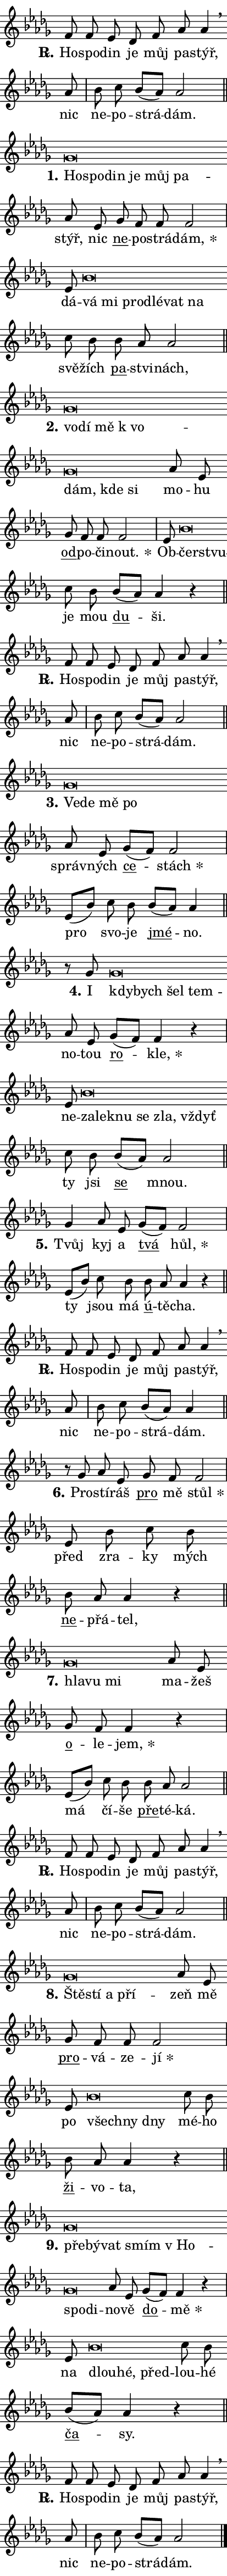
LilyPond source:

\version "2.22.1"
\header { tagline = "" }
\paper {
  indent = 0\cm
  top-margin = 0\cm
  right-margin = 0\cm
  bottom-margin = 0\cm
  left-margin = 0\cm
  paper-width = 7\cm
  page-breaking = #ly:one-page-breaking
  system-system-spacing.basic-distance = #11
  score-system-spacing.basic-distance = #11
  ragged-last = ##f
}


%% Author: Thomas Morley
%% https://lists.gnu.org/archive/html/lilypond-user/2020-05/msg00002.html
#(define (line-position grob)
"Returns position of @var[grob} in current system:
   @code{'start}, if at first time-step
   @code{'end}, if at last time-step
   @code{'middle} otherwise
"
  (let* ((col (ly:item-get-column grob))
         (ln (ly:grob-object col 'left-neighbor))
         (rn (ly:grob-object col 'right-neighbor))
         (col-to-check-left (if (ly:grob? ln) ln col))
         (col-to-check-right (if (ly:grob? rn) rn col))
         (break-dir-left
           (and
             (ly:grob-property col-to-check-left 'non-musical #f)
             (ly:item-break-dir col-to-check-left)))
         (break-dir-right
           (and
             (ly:grob-property col-to-check-right 'non-musical #f)
             (ly:item-break-dir col-to-check-right))))
        (cond ((eqv? 1 break-dir-left) 'start)
              ((eqv? -1 break-dir-right) 'end)
              (else 'middle))))

#(define (tranparent-at-line-position vctor)
  (lambda (grob)
  "Relying on @code{line-position} select the relevant enry from @var{vctor}.
Used to determine transparency,"
    (case (line-position grob)
      ((end) (not (vector-ref vctor 0)))
      ((middle) (not (vector-ref vctor 1)))
      ((start) (not (vector-ref vctor 2))))))

noteHeadBreakVisibility =
#(define-music-function (break-visibility)(vector?)
"Makes @code{NoteHead}s transparent relying on @var{break-visibility}"
#{
  \override NoteHead.transparent =
    #(tranparent-at-line-position break-visibility)
#})

#(define delete-ledgers-for-transparent-note-heads
  (lambda (grob)
    "Reads whether a @code{NoteHead} is transparent.
If so this @code{NoteHead} is removed from @code{'note-heads} from
@var{grob}, which is supposed to be @code{LedgerLineSpanner}.
As a result ledgers are not printed for this @code{NoteHead}"
    (let* ((nhds-array (ly:grob-object grob 'note-heads))
           (nhds-list
             (if (ly:grob-array? nhds-array)
                 (ly:grob-array->list nhds-array)
                 '()))
           ;; Relies on the transparent-property being done before
           ;; Staff.LedgerLineSpanner.after-line-breaking is executed.
           ;; This is fragile ...
           (to-keep
             (remove
               (lambda (nhd)
                 (ly:grob-property nhd 'transparent #f))
               nhds-list)))
      ;; TODO find a better method to iterate over grob-arrays, similiar
      ;; to filter/remove etc for lists
      ;; For now rebuilt from scratch
      (set! (ly:grob-object grob 'note-heads)  '())
      (for-each
        (lambda (nhd)
          (ly:pointer-group-interface::add-grob grob 'note-heads nhd))
        to-keep))))

hideNotes = {
  \noteHeadBreakVisibility #begin-of-line-visible
}
unHideNotes = {
  \noteHeadBreakVisibility #all-visible
}

% work-around for resetting accidentals
% https://lilypond.org/doc/v2.23/Documentation/notation/displaying-rhythms#unmetered-music
cadenzaMeasure = {
  \cadenzaOff
  \partial 1024 s1024
  \cadenzaOn
}

#(define-markup-command (accent layout props text) (markup?)
  "Underline accented syllable"
  (interpret-markup layout props
    #{\markup \override #'(offset . 4.3) \underline { #text }#}))

responsum = \markup \concat {
  "R" \hspace #-1.05 \path #0.1 #'((moveto 0 0.07) (lineto 0.9 0.8)) \hspace #0.05 "."
}

\layout {
    \context {
        \Staff
        \remove "Time_signature_engraver"
        \override LedgerLineSpanner.after-line-breaking = #delete-ledgers-for-transparent-note-heads
    }
    \context {
        \Voice {
            \override NoteHead.output-attributes = #'((class . "notehead"))
            \override Hairpin.height = #0.55
        }
    }
    \context {
        \Lyrics {
            \override StanzaNumber.output-attributes = #'((class . "stanzanumber"))
            \override LyricSpace.minimum-distance = #0.9
            \override LyricText.font-name = #"TeX Gyre Schola"
            \override LyricText.font-size = 1
            \override StanzaNumber.font-name = #"TeX Gyre Schola Bold"
            \override StanzaNumber.font-size = 1
        }
    }
}

% magnetic-lyrics.ily
%
%   written by
%     Jean Abou Samra <jean@abou-samra.fr>
%     Werner Lemberg <wl@gnu.org>
%
%   adapted by
%     Jiri Hon <jiri.hon@gmail.com>
%
% Version 2022-Apr-15

% https://www.mail-archive.com/lilypond-user@gnu.org/msg149350.html

#(define (Left_hyphen_pointer_engraver context)
   "Collect syllable-hyphen-syllable occurrences in lyrics and store
them in properties.  This engraver only looks to the left.  For
example, if the lyrics input is @code{foo -- bar}, it does the
following.

@itemize @bullet
@item
Set the @code{text} property of the @code{LyricHyphen} grob between
@q{foo} and @q{bar} to @code{foo}.

@item
Set the @code{left-hyphen} property of the @code{LyricText} grob with
text @q{foo} to the @code{LyricHyphen} grob between @q{foo} and
@q{bar}.
@end itemize

Use this auxiliary engraver in combination with the
@code{lyric-@/text::@/apply-@/magnetic-@/offset!} hook."
   (let ((hyphen #f)
         (text #f))
     (make-engraver
      (acknowledgers
       ((lyric-syllable-interface engraver grob source-engraver)
        (set! text grob)))
      (end-acknowledgers
       ((lyric-hyphen-interface engraver grob source-engraver)
        ;(when (not (grob::has-interface grob 'lyric-space-interface))
          (set! hyphen grob)));)
      ((stop-translation-timestep engraver)
       (when (and text hyphen)
         (ly:grob-set-object! text 'left-hyphen hyphen))
       (set! text #f)
       (set! hyphen #f)))))

#(define (lyric-text::apply-magnetic-offset! grob)
   "If the space between two syllables is less than the value in
property @code{LyricText@/.details@/.squash-threshold}, move the right
syllable to the left so that it gets concatenated with the left
syllable.

Use this function as a hook for
@code{LyricText@/.after-@/line-@/breaking} if the
@code{Left_@/hyphen_@/pointer_@/engraver} is active."
   (let ((hyphen (ly:grob-object grob 'left-hyphen #f)))
     (when hyphen
       (let ((left-text (ly:spanner-bound hyphen LEFT)))
         (when (grob::has-interface left-text 'lyric-syllable-interface)
           (let* ((common (ly:grob-common-refpoint grob left-text X))
                  (this-x-ext (ly:grob-extent grob common X))
                  (left-x-ext
                   (begin
                     ;; Trigger magnetism for left-text.
                     (ly:grob-property left-text 'after-line-breaking)
                     (ly:grob-extent left-text common X)))
                  ;; `delta` is the gap width between two syllables.
                  (delta (- (interval-start this-x-ext)
                            (interval-end left-x-ext)))
                  (details (ly:grob-property grob 'details))
                  (threshold (assoc-get 'squash-threshold details 0.2)))
             (when (< delta threshold)
               (let* (;; We have to manipulate the input text so that
                      ;; ligatures crossing syllable boundaries are not
                      ;; disabled.  For languages based on the Latin
                      ;; script this is essentially a beautification.
                      ;; However, for non-Western scripts it can be a
                      ;; necessity.
                      (lt (ly:grob-property left-text 'text))
                      (rt (ly:grob-property grob 'text))
                      (is-space (grob::has-interface hyphen 'lyric-space-interface))
                      (space (if is-space " " ""))
                      (space-markup (grob-interpret-markup grob " "))
                      (space-size (interval-length (ly:stencil-extent space-markup X)))
                      (extra-delta (if is-space space-size 0))
                      ;; Append new syllable.
                      (ltrt-space (if (and (string? lt) (string? rt))
                                (string-append lt space rt)
                                (make-concat-markup (list lt space rt))))
                      ;; Right-align `ltrt` to the right side.
                      (ltrt-space-markup (grob-interpret-markup
                               grob
                               (make-translate-markup
                                (cons (interval-length this-x-ext) 0)
                                (make-right-align-markup ltrt-space)))))
                 (begin
                   ;; Don't print `left-text`.
                   (ly:grob-set-property! left-text 'stencil #f)
                   ;; Set text and stencil (which holds all collected
                   ;; syllables so far) and shift it to the left.
                   (ly:grob-set-property! grob 'text ltrt-space)
                   (ly:grob-set-property! grob 'stencil ltrt-space-markup)
                   (ly:grob-translate-axis! grob (- (- delta extra-delta)) X))))))))))


#(define (lyric-hyphen::displace-bounds-first grob)
   ;; Make very sure this callback isn't triggered too early.
   (let ((left (ly:spanner-bound grob LEFT))
         (right (ly:spanner-bound grob RIGHT)))
     (ly:grob-property left 'after-line-breaking)
     (ly:grob-property right 'after-line-breaking)
     (ly:lyric-hyphen::print grob)))

squashThreshold = #0.4

\layout {
  \context {
    \Lyrics
    \consists #Left_hyphen_pointer_engraver
    \override LyricText.after-line-breaking =
      #lyric-text::apply-magnetic-offset!
    \override LyricHyphen.stencil = #lyric-hyphen::displace-bounds-first
    \override LyricText.details.squash-threshold = \squashThreshold
    \override LyricHyphen.minimum-distance = 0
    \override LyricHyphen.minimum-length = \squashThreshold
  }
}

squash = \override LyricText.details.squash-threshold = 9999
unSquash = \override LyricText.details.squash-threshold = \squashThreshold

left = \override LyricText.self-alignment-X = #LEFT
unLeft = \revert LyricText.self-alignment-X

starOffset = #(lambda (grob) 
                (let ((x_offset (ly:self-alignment-interface::aligned-on-x-parent grob)))
                  (if (= x_offset 0) 0 (+ x_offset 1.2))))

star = #(define-music-function (syllable)(string?)
"Append star separator at the end of a syllable"
#{
  \once \override LyricText.X-offset = #starOffset
  \lyricmode { \markup {
    #syllable
    \override #'((font-name . "TeX Gyre Schola Bold")) \hspace #0.2 \lower #0.65 \larger "*"
  } }
#})

starAccent = #(define-music-function (syllable)(string?)
"Append star separator at the end of a syllable and make accent"
#{
  \once \override LyricText.X-offset = #starOffset
  \lyricmode { \markup {
    \accent #syllable
    \override #'((font-name . "TeX Gyre Schola Bold")) \hspace #0.2 \lower #0.65 \larger "*"
  } }
#})

breath = #(define-music-function (syllable)(string?)
"Append breathing indicator at the end of a syllable"
#{
  \lyricmode { \markup { #syllable "+" } }
#})

optionalBreath = #(define-music-function (syllable)(string?)
"Append optional breathing indicator at the end of a syllable"
#{
  \lyricmode { \markup { #syllable "(+)" } }
#})


\score {
    <<
        \new Voice = "melody" { \cadenzaOn \key des \major \relative { f'8 f es des f as as4 \breathe \bar "" as8 \cadenzaMeasure \bar "|" bes c bes[( as)] as2 \cadenzaMeasure \bar "||" \break }
\relative { ges'\breve*1/16 \hideNotes \breve*1/16 \bar "" \breve*1/16 \bar "" \breve*1/16 \bar "" \breve*1/16 \breve*1/16 \bar "" \unHideNotes as8 es \bar "" ges f f f2 \cadenzaMeasure \bar "|" es8 bes'\breve*1/16 \hideNotes \breve*1/16 \bar "" \breve*1/16 \bar "" \breve*1/16 \bar "" \breve*1/16 \breve*1/16 \bar "" \unHideNotes c8 bes \bar "" bes as as2 \cadenzaMeasure \bar "||" \break }
\relative { ges'\breve*1/16 \hideNotes \breve*1/16 \bar "" \breve*1/16 \bar "" \breve*1/16 \bar "" \breve*1/16 \bar "" \breve*1/16 \breve*1/16 \bar "" \unHideNotes as8 es \bar "" ges f f f2 \cadenzaMeasure \bar "|" es8 bes'\breve*1/16 \hideNotes \breve*1/16 \bar "" \unHideNotes c8 bes \bar "" bes[( as)] as4 r \cadenzaMeasure \bar "||" \break }
\relative { f'8 f es des f as as4 \breathe \bar "" as8 \cadenzaMeasure \bar "|" bes c bes[( as)] as2 \cadenzaMeasure \bar "||" \break }
\relative { ges'\breve*1/16 \hideNotes \breve*1/16 \bar "" \breve*1/16 \breve*1/16 \bar "" \unHideNotes as8 es \bar "" ges[( f)] f2 \cadenzaMeasure \bar "|" es8[( bes'8)] c8 bes \bar "" bes[( as)] as4 \cadenzaMeasure \bar "||" \break }
\relative { r8 ges'8 ges\breve*1/16 \hideNotes \breve*1/16 \bar "" \breve*1/16 \breve*1/16 \bar "" \unHideNotes as8 es \bar "" ges[( f)] f4 r \cadenzaMeasure \bar "|" es8 bes'\breve*1/16 \hideNotes \breve*1/16 \bar "" \breve*1/16 \bar "" \breve*1/16 \bar "" \breve*1/16 \breve*1/16 \bar "" \unHideNotes c8 bes \bar "" bes[( as)] as2 \cadenzaMeasure \bar "||" \break }
\relative { ges'4 as8 es \bar "" ges[( f)] f2 \cadenzaMeasure \bar "|" es8[( bes'8)] c8 bes \bar "" bes as as4 r \cadenzaMeasure \bar "||" \break }
\relative { f'8 f es des f as as4 \breathe \bar "" as8 \cadenzaMeasure \bar "|" bes c bes[( as)] as4 \cadenzaMeasure \bar "||" \break }
\relative { r8 ges' as8 es \bar "" ges f f2 \cadenzaMeasure \bar "|" es8 bes'8 c8 bes \bar "" bes as as4 r \cadenzaMeasure \bar "||" \break }
\relative { ges'\breve*1/16 \hideNotes \breve*1/16 \breve*1/16 \bar "" \unHideNotes as8 es \bar "" ges f f4 r \cadenzaMeasure \bar "|" es8[( bes'8)] c8 bes \bar "" bes as as2 \cadenzaMeasure \bar "||" \break }
\relative { f'8 f es des f as as4 \breathe \bar "" as8 \cadenzaMeasure \bar "|" bes c bes[( as)] as2 \cadenzaMeasure \bar "||" \break }
\relative { ges'\breve*1/16 \hideNotes \breve*1/16 \bar "" \breve*1/16 \breve*1/16 \bar "" \unHideNotes as8 es \bar "" ges f f f2 \cadenzaMeasure \bar "|" es8 bes'\breve*1/16 \hideNotes \breve*1/16 \breve*1/16 \bar "" \unHideNotes c8 bes \bar "" bes as as4 r \cadenzaMeasure \bar "||" \break }
\relative { ges'\breve*1/16 \hideNotes \breve*1/16 \bar "" \breve*1/16 \bar "" \breve*1/16 \bar "" \breve*1/16 \bar "" \breve*1/16 \breve*1/16 \bar "" \unHideNotes as8 es \bar "" ges[( f)] f4 r \cadenzaMeasure \bar "|" es8 bes'\breve*1/16 \hideNotes \breve*1/16 \breve*1/16 \bar "" \unHideNotes c8 bes \bar "" bes[( as)] as4 r \cadenzaMeasure \bar "||" \break }
\relative { f'8 f es des f as as4 \breathe \bar "" as8 \cadenzaMeasure \bar "|" bes c bes[( as)] as2 \cadenzaMeasure \bar "||" \break } \bar "|." }
        \new Lyrics \lyricsto "melody" { \lyricmode { \set stanza = \responsum
Ho -- spo -- din je můj pa -- stýř, nic ne -- po -- strá -- dám.
\set stanza = "1."
\left Ho -- \squash spo -- din je můj pa -- \unLeft \unSquash stýř, nic \markup \accent ne -- po -- strá -- \star dám, dá -- \left vá \squash mi prod -- lé -- vat na \unLeft \unSquash svě -- žích \markup \accent pa -- stvi -- nách,
\set stanza = "2."
\left vo -- \squash dí mě "k vo" -- dám, kde si \unLeft \unSquash mo -- hu \markup \accent od -- po -- či -- \star nout. Ob -- \left čer -- \squash stvu -- \unLeft \unSquash je mou \markup \accent du -- ši.
\set stanza = \responsum
Ho -- spo -- din je můj pa -- stýř, nic ne -- po -- strá -- dám.
\set stanza = "3."
\left Ve -- \squash de mě po \unLeft \unSquash správ -- ných \markup \accent ce -- \star stách pro svo -- je \markup \accent jmé -- no.
\set stanza = "4."
I \left kdy -- \squash bych šel tem -- \unLeft \unSquash no -- tou \markup \accent ro -- \star kle, ne -- \left za -- \squash lek -- nu se zla, vždyť \unLeft \unSquash ty jsi \markup \accent se mnou.
\set stanza = "5."
Tvůj kyj a \markup \accent tvá \star hůl, ty jsou má \markup \accent ú -- tě -- cha.
\set stanza = \responsum
Ho -- spo -- din je můj pa -- stýř, nic ne -- po -- strá -- dám.
\set stanza = "6."
Pro -- stí -- ráš \markup \accent pro mě \star stůl před zra -- ky mých \markup \accent ne -- přá -- tel,
\set stanza = "7."
\left hla -- \squash vu mi \unLeft \unSquash ma -- žeš \markup \accent o -- le -- \star jem, má čí -- še \markup \accent pře -- té -- ká.
\set stanza = \responsum
Ho -- spo -- din je můj pa -- stýř, nic ne -- po -- strá -- dám.
\set stanza = "8."
\left Ště -- \squash stí a pří -- \unLeft \unSquash zeň mě \markup \accent pro -- vá -- ze -- \star jí po \left všech -- \squash ny dny \unLeft \unSquash mé -- ho \markup \accent ži -- vo -- ta,
\set stanza = "9."
\left pře -- \squash bý -- vat smím "v Ho" -- spo -- di -- \unLeft \unSquash no -- vě \markup \accent do -- \star mě na \left dlou -- \squash hé, před -- \unLeft \unSquash lou -- hé \markup \accent ča -- sy.
\set stanza = \responsum
Ho -- spo -- din je můj pa -- stýř, nic ne -- po -- strá -- dám. } }
    >>
    \layout {}
}
